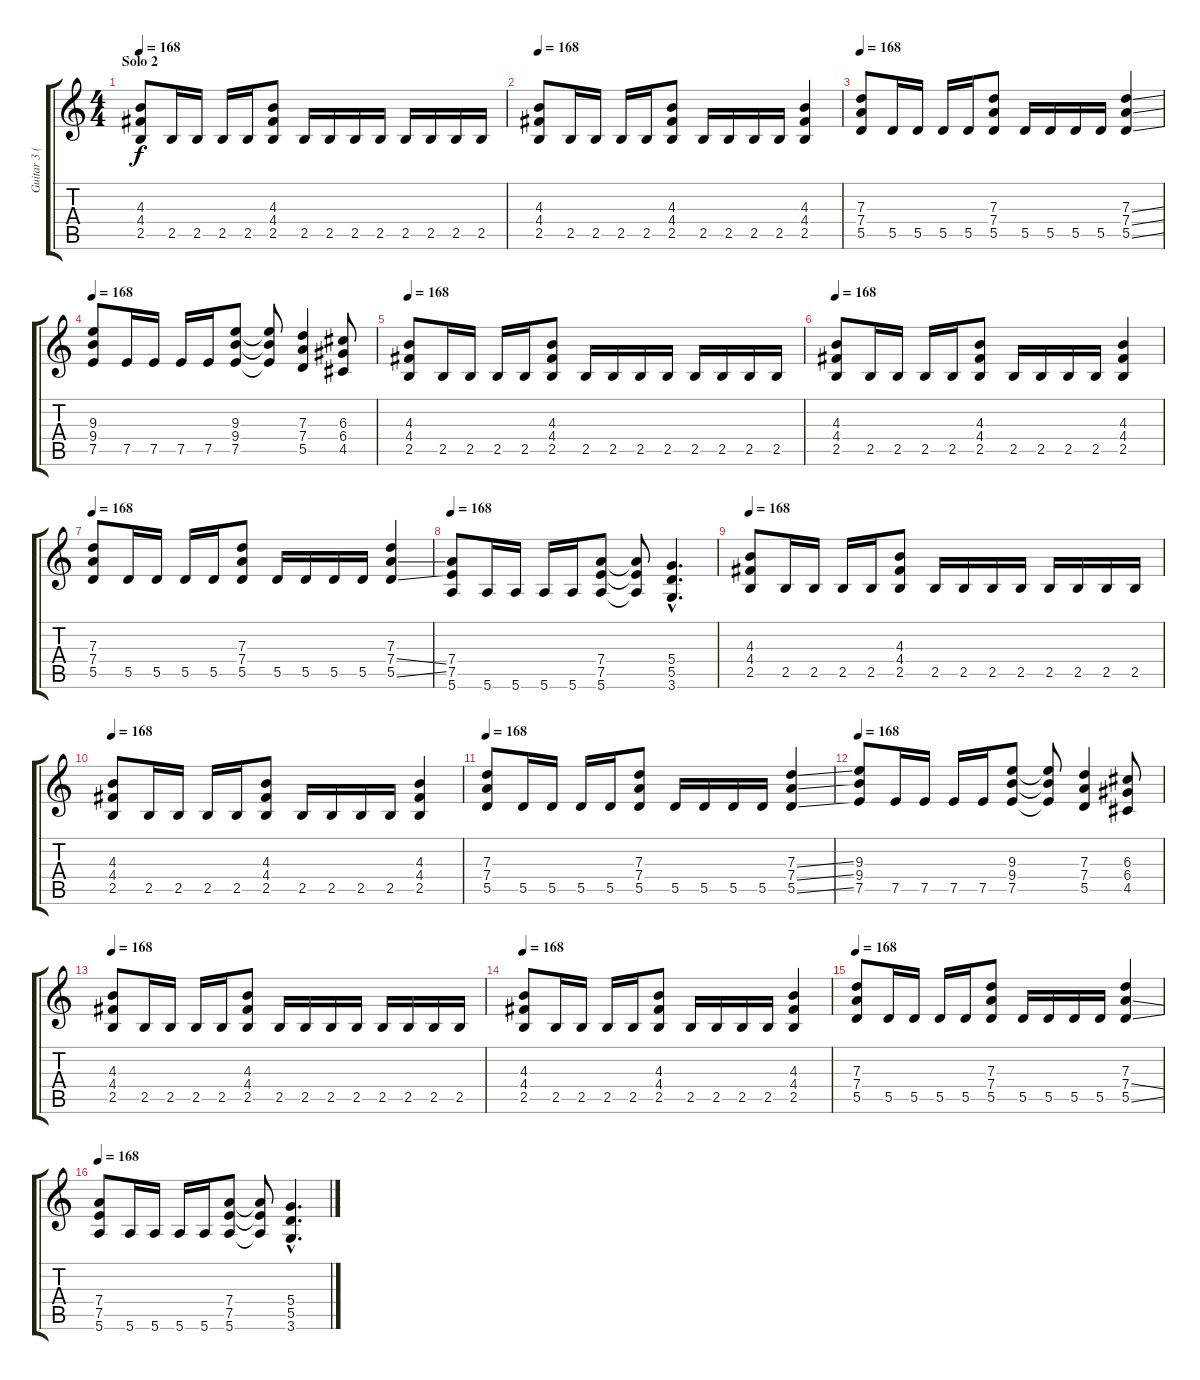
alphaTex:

\track ("Guitar 3 (fills and Solo)" "Guitar 3 (") {instrument overdrivenguitar}
\staff {score tabs}
\tuning (E4 B3 G3 D3 A2 E2) {hide}
\ts (4 4)
\section ("" "Solo 2")
\tempo 168
\clef g2
\ks c
(4.3 4.4 2.5).8{dy f} 2.5.16 2.5.16 2.5.16 2.5.16 (4.3 4.4 2.5).8 2.5.16 2.5.16 2.5.16 2.5.16 2.5.16 2.5.16 2.5.16 2.5.16 |
\tempo 168
(4.3 4.4 2.5).8 2.5.16 2.5.16 2.5.16 2.5.16 (4.3 4.4 2.5).8 2.5.16 2.5.16 2.5.16 2.5.16 (4.3 4.4 2.5).4 |
\tempo 168
(7.3 7.4 5.5).8 5.5.16 5.5.16 5.5.16 5.5.16 (7.3 7.4 5.5).8 5.5.16 5.5.16 5.5.16 5.5.16 (7.3{ss} 7.4{ss} 5.5{ss}).4 |
\tempo 168
(9.3 9.4 7.5).8 7.5.16 7.5.16 7.5.16 7.5.16 (9.3 9.4 7.5).8 (9.3{t} 9.4{t} 7.5{t}).8 (7.3 7.4 5.5).4 (6.3 6.4 4.5).8 |
\tempo 168
(4.3 4.4 2.5).8 2.5.16 2.5.16 2.5.16 2.5.16 (4.3 4.4 2.5).8 2.5.16 2.5.16 2.5.16 2.5.16 2.5.16 2.5.16 2.5.16 2.5.16 |
\tempo 168
(4.3 4.4 2.5).8 2.5.16 2.5.16 2.5.16 2.5.16 (4.3 4.4 2.5).8 2.5.16 2.5.16 2.5.16 2.5.16 (4.3 4.4 2.5).4 |
\tempo 168
(7.3 7.4 5.5).8 5.5.16 5.5.16 5.5.16 5.5.16 (7.3 7.4 5.5).8 5.5.16 5.5.16 5.5.16 5.5.16 (7.3 7.4{ss} 5.5{ss}).4 |
\tempo 168
(7.4 7.5 5.6).8 5.6.16 5.6.16 5.6.16 5.6.16 (7.4 7.5 5.6).8 (7.4{t} 7.5{t} 5.6{t}).8 (5.4{hac} 5.5{hac} 3.6{hac}).4{d} |
\tempo 168
(4.3 4.4 2.5).8 2.5.16 2.5.16 2.5.16 2.5.16 (4.3 4.4 2.5).8 2.5.16 2.5.16 2.5.16 2.5.16 2.5.16 2.5.16 2.5.16 2.5.16 |
\tempo 168
(4.3 4.4 2.5).8 2.5.16 2.5.16 2.5.16 2.5.16 (4.3 4.4 2.5).8 2.5.16 2.5.16 2.5.16 2.5.16 (4.3 4.4 2.5).4 |
\tempo 168
(7.3 7.4 5.5).8 5.5.16 5.5.16 5.5.16 5.5.16 (7.3 7.4 5.5).8 5.5.16 5.5.16 5.5.16 5.5.16 (7.3{ss} 7.4{ss} 5.5{ss}).4 |
\tempo 168
(9.3 9.4 7.5).8 7.5.16 7.5.16 7.5.16 7.5.16 (9.3 9.4 7.5).8 (9.3{t} 9.4{t} 7.5{t}).8 (7.3 7.4 5.5).4 (6.3 6.4 4.5).8 |
\tempo 168
(4.3 4.4 2.5).8 2.5.16 2.5.16 2.5.16 2.5.16 (4.3 4.4 2.5).8 2.5.16 2.5.16 2.5.16 2.5.16 2.5.16 2.5.16 2.5.16 2.5.16 |
\tempo 168
(4.3 4.4 2.5).8 2.5.16 2.5.16 2.5.16 2.5.16 (4.3 4.4 2.5).8 2.5.16 2.5.16 2.5.16 2.5.16 (4.3 4.4 2.5).4 |
\tempo 168
(7.3 7.4 5.5).8 5.5.16 5.5.16 5.5.16 5.5.16 (7.3 7.4 5.5).8 5.5.16 5.5.16 5.5.16 5.5.16 (7.3 7.4{ss} 5.5{ss}).4 |
\tempo 168
(7.4 7.5 5.6).8 5.6.16 5.6.16 5.6.16 5.6.16 (7.4 7.5 5.6).8 (7.4{t} 7.5{t} 5.6{t}).8 (5.4{hac} 5.5{hac} 3.6{hac}).4{d}
